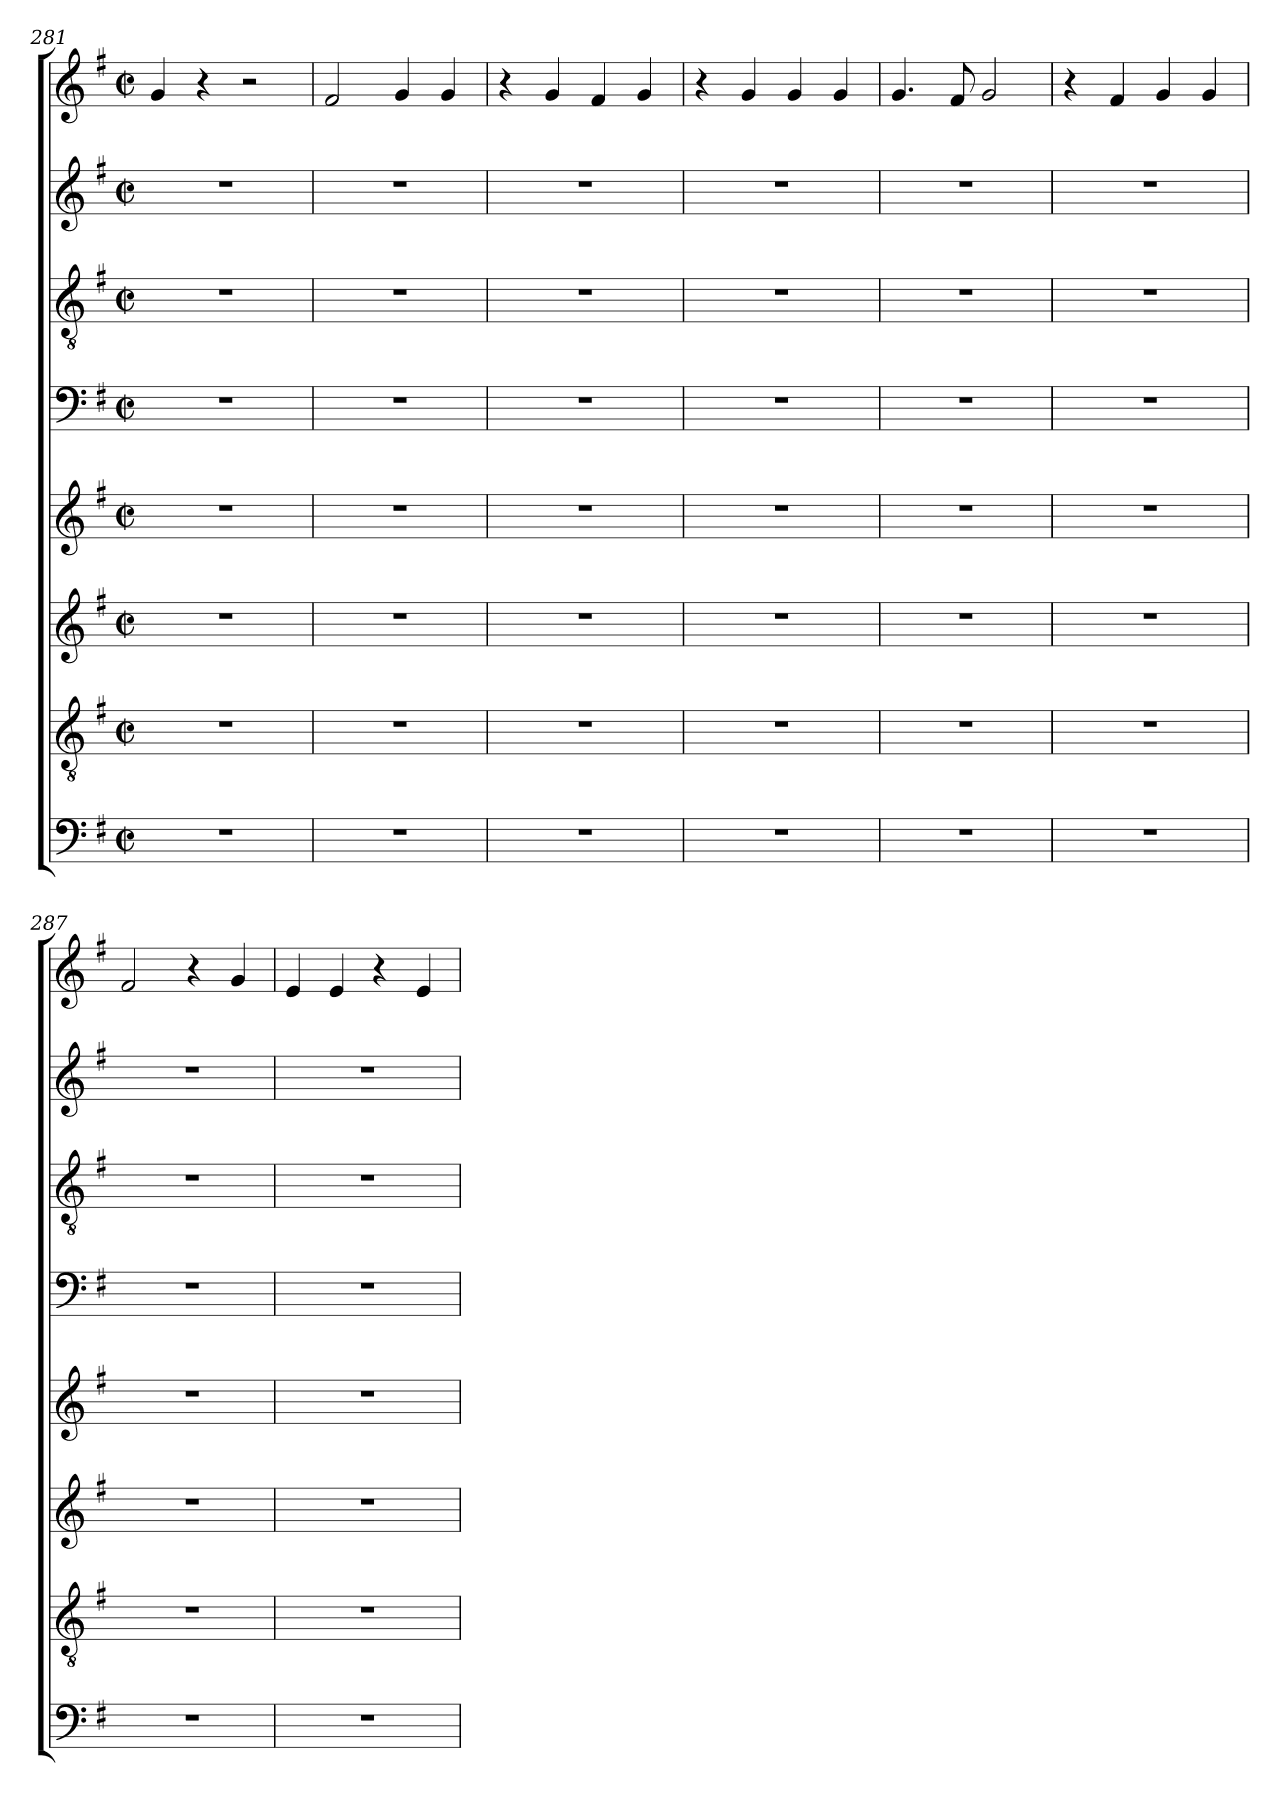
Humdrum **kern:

**kern	**kern	**kern	**kern	**kern	**kern	**kern	**kern
*part8	*part7	*part6	*part5	*part4	*part3	*part2	*part1
*staff8	*staff7	*staff6	*staff5	*staff4	*staff3	*staff2	*staff1
*clefF4	*clefGv2	*clefG2	*clefG2	*clefF4	*clefGv2	*clefG2	*clefG2
*k[f#]	*k[f#]	*k[f#]	*k[f#]	*k[f#]	*k[f#]	*k[f#]	*k[f#]
*G:	*G:	*G:	*G:	*G:	*G:	*G:	*G:
*M2/2	*M2/2	*M2/2	*M2/2	*M2/2	*M2/2	*M2/2	*M2/2
*met(c|)	*met(c|)	*met(c|)	*met(c|)	*met(c|)	*met(c|)	*met(c|)	*met(c|)
=281	=281	=281	=281	=281	=281	=281	=281
1r	1r	1r	1r	1r	1r	1r	4g/
.	.	.	.	.	.	.	4r
.	.	.	.	.	.	.	2r
=282	=282	=282	=282	=282	=282	=282	=282
1r	1r	1r	1r	1r	1r	1r	2f#/
.	.	.	.	.	.	.	4g/
.	.	.	.	.	.	.	4g/
=283	=283	=283	=283	=283	=283	=283	=283
1r	1r	1r	1r	1r	1r	1r	4r
.	.	.	.	.	.	.	4g/
.	.	.	.	.	.	.	4f#/
.	.	.	.	.	.	.	4g/
=284	=284	=284	=284	=284	=284	=284	=284
1r	1r	1r	1r	1r	1r	1r	4r
.	.	.	.	.	.	.	4g/
.	.	.	.	.	.	.	4g/
.	.	.	.	.	.	.	4g/
=285	=285	=285	=285	=285	=285	=285	=285
1r	1r	1r	1r	1r	1r	1r	4.g/
.	.	.	.	.	.	.	8f#/
.	.	.	.	.	.	.	2g/
=286	=286	=286	=286	=286	=286	=286	=286
1r	1r	1r	1r	1r	1r	1r	4r
.	.	.	.	.	.	.	4f#/
.	.	.	.	.	.	.	4g/
.	.	.	.	.	.	.	4g/
!!LO:LB:g=z
=287	=287	=287	=287	=287	=287	=287	=287
1r	1r	1r	1r	1r	1r	1r	2f#/
.	.	.	.	.	.	.	4r
.	.	.	.	.	.	.	4g/
=288	=288	=288	=288	=288	=288	=288	=288
1r	1r	1r	1r	1r	1r	1r	4e/
.	.	.	.	.	.	.	4e/
.	.	.	.	.	.	.	4r
.	.	.	.	.	.	.	4e/
=	=	=	=	=	=	=	=
*-	*-	*-	*-	*-	*-	*-	*-
